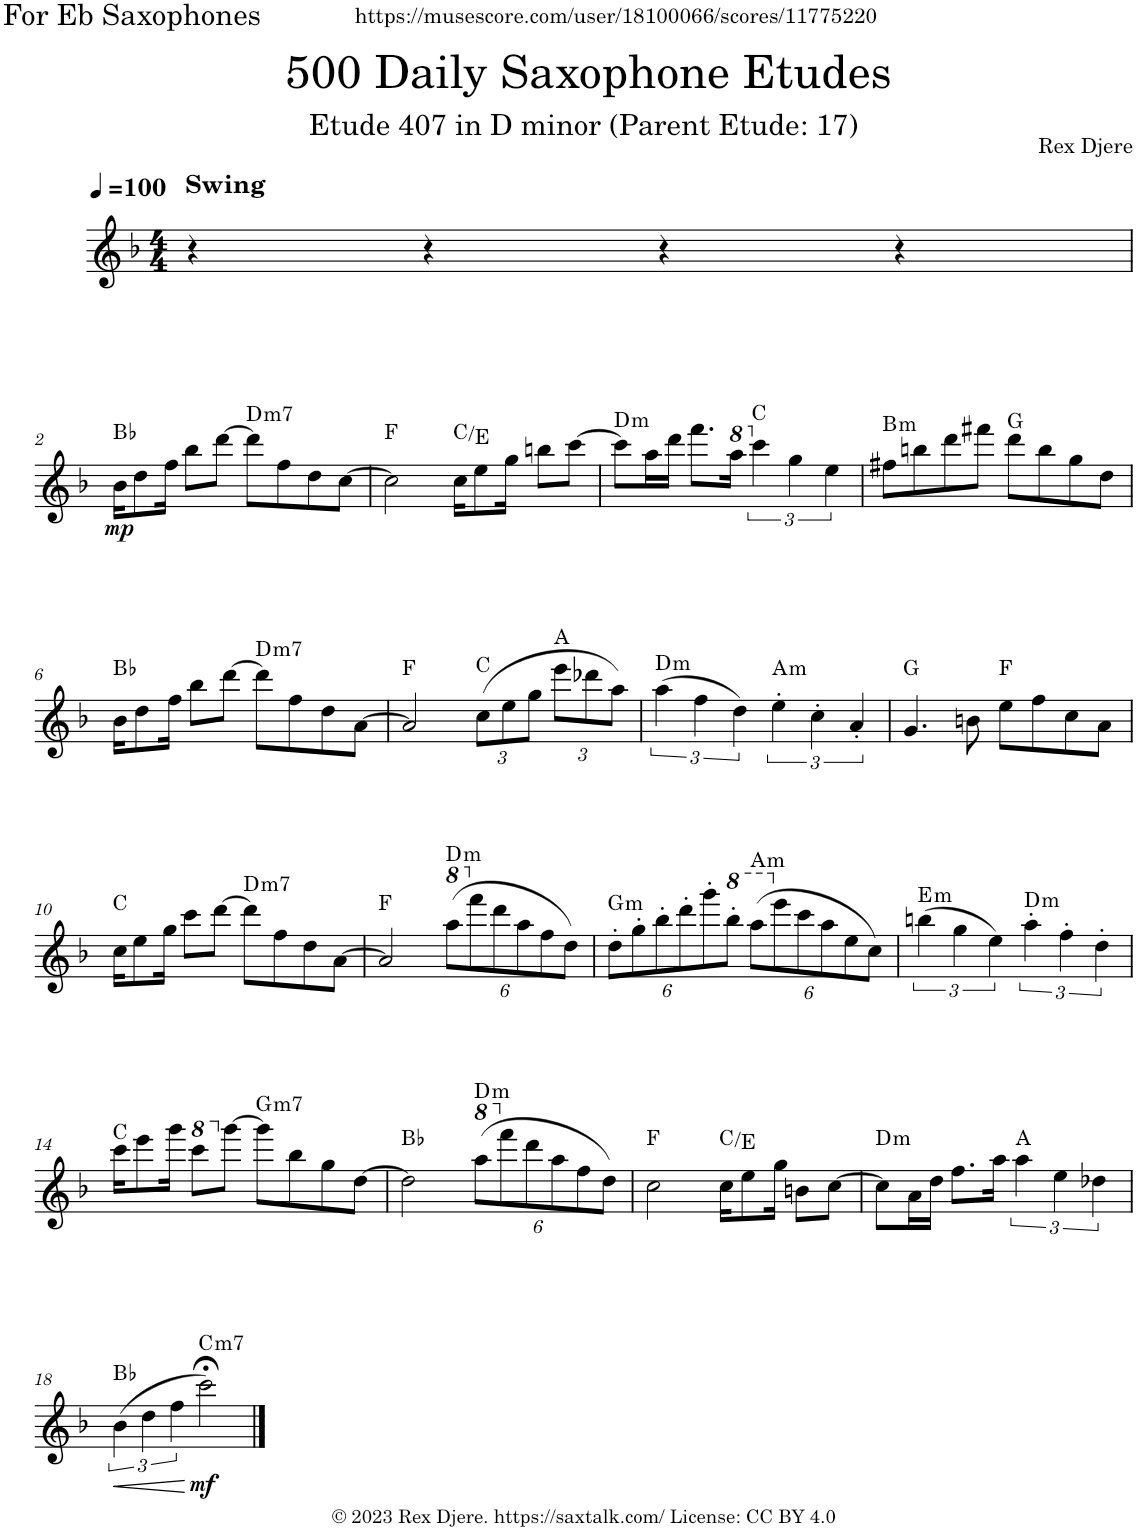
**kern	**dynam	**harte
*part1	*part1	*part1
*staff1	*staff1	*
*I"Alto Saxophone	*	*
*I'A. Sax.	*	*
*clefG2	*	*
*Trd5c9	*	*
*k[b-]	*	*
*M4/4	*	*
*MM100	*	*
=1	=1	=1
!LO:TX:a:B:t=Swing	!	!
4r	.	.
4r	.	.
4r	.	.
4r	.	.
!!LO:LB:g=z
=2	=2	=2
!	!LO:DY:b	!
16b-\KL	mp	Bb:maj
8dd\	.	.
16ff\Jk	.	.
8bb-\L	.	.
[8ddd\J	.	.
!	!	!LO:H:kt=m7
8ddd\L]	.	D:min7
8ff\	.	.
8dd\	.	.
[8cc\J	.	.
=3	=3	=3
2cc\]	.	F:maj
16cc\KL	.	C:maj/3
8ee\	.	.
16gg\Jk	.	.
8bbn\L	.	.
[8ccc\J	.	.
=4	=4	=4
!	!	!LO:H:kt=m
8ccc\L]	.	D:min
16aa\L	.	.
16ddd\JJ	.	.
8.fff\L	.	.
*8va	*	*
16aaa\Jk	.	.
*X8va	*	*
6ccc\	.	C:maj
6gg\	.	.
6ee\	.	.
=5	=5	=5
!	!	!LO:H:kt=m
8ff#X\L	.	B:min
8bbn\	.	.
8ddd\	.	.
8fff#X\J	.	.
8ddd\L	.	G:maj
8bb\	.	.
8gg\	.	.
8dd\J	.	.
!!LO:LB:g=z
=6	=6	=6
16b-\KL	.	Bb:maj
8dd\	.	.
16ff\Jk	.	.
8bb-\L	.	.
[8ddd\J	.	.
!	!	!LO:H:kt=m7
8ddd\L]	.	D:min7
8ff\	.	.
8dd\	.	.
[8a\J	.	.
=7	=7	=7
2a/]	.	F:maj
*Xbrackettup	*	*
(12cc\L	.	C:maj
12ee\	.	.
12gg\J	.	.
12eee\L	.	A:maj
12ddd-X\	.	.
12aa\J)	.	.
=8	=8	=8
*brackettup	*	*
!	!	!LO:H:kt=m
(6aa\	.	D:min
6ff\	.	.
6dd\)	.	.
!	!	!LO:H:kt=m
6ee'\	.	A:min
6cc'\	.	.
6a'/	.	.
=9	=9	=9
4.g/	.	G:maj
8bn\	.	.
8ee\L	.	F:maj
8ff\	.	.
8cc\	.	.
8a\J	.	.
!!LO:LB:g=z
=10	=10	=10
*k[b-]	*	*
16cc\KL	.	C:maj
8ee\	.	.
16gg\Jk	.	.
8ccc\L	.	.
[8ddd\J	.	.
!	!	!LO:H:kt=m7
8ddd\L]	.	D:min7
8ff\	.	.
8dd\	.	.
[8a\J	.	.
=11	=11	=11
2a/]	.	F:maj
*8va	*	*
*Xbrackettup	*	*
!	!	!LO:H:kt=m
(12aaa\L	.	D:min
*X8va	*	*
12fff\	.	.
12ddd\	.	.
12aa\	.	.
12ff\	.	.
12dd\J)	.	.
=12	=12	=12
!	!	!LO:H:kt=m
12dd'\L	.	G:min
12gg'\	.	.
12bb-'\	.	.
12ddd'\	.	.
12ggg'\	.	.
*8va	*	*
12bbb-'\J	.	.
!	!	!LO:H:kt=m
(12aaa\L	.	A:min
*X8va	*	*
12eee\	.	.
12ccc\	.	.
12aa\	.	.
12ee\	.	.
12cc\J)	.	.
=13	=13	=13
*brackettup	*	*
!	!	!LO:H:kt=m
(6bbn\	.	E:min
6gg\	.	.
6ee\)	.	.
!	!	!LO:H:kt=m
6aa'\	.	D:min
6ff'\	.	.
6dd'\	.	.
!!LO:LB:g=z
=14	=14	=14
16ccc\KL	.	C:maj
8eee\	.	.
16ggg\Jk	.	.
*8va	*	*
8cccc\L	.	.
*X8va	*	*
[8ggg\J	.	.
!	!	!LO:H:kt=m7
8ggg\L]	.	G:min7
8bb-\	.	.
8gg\	.	.
[8dd\J	.	.
=15	=15	=15
2dd\]	.	Bb:maj
*8va	*	*
*Xbrackettup	*	*
!	!	!LO:H:kt=m
(12aaa\L	.	D:min
*X8va	*	*
12fff\	.	.
12ddd\	.	.
12aa\	.	.
12ff\	.	.
12dd\J)	.	.
=16	=16	=16
2cc\	.	F:maj
16cc\KL	.	C:maj/3
8ee\	.	.
16gg\Jk	.	.
8bn\L	.	.
[8cc\J	.	.
=17	=17	=17
!	!	!LO:H:kt=m
8cc\L]	.	D:min
16a\L	.	.
16dd\JJ	.	.
8.ff\L	.	.
16aa\Jk	.	.
*brackettup	*	*
6aa\	.	A:maj
6ee\	.	.
6dd-X\	.	.
!!LO:LB:g=z
=18	=18	=18
!	!LO:HP:b	!
(6b-\	<	Bb:maj
6dd\	.	.
6ff\	.	.
!	!LO:DY:n=1:b	!LO:H:kt=m7
2ccc;<\)	[ mf	C:min7
==	==	==
*-	*-	*-
